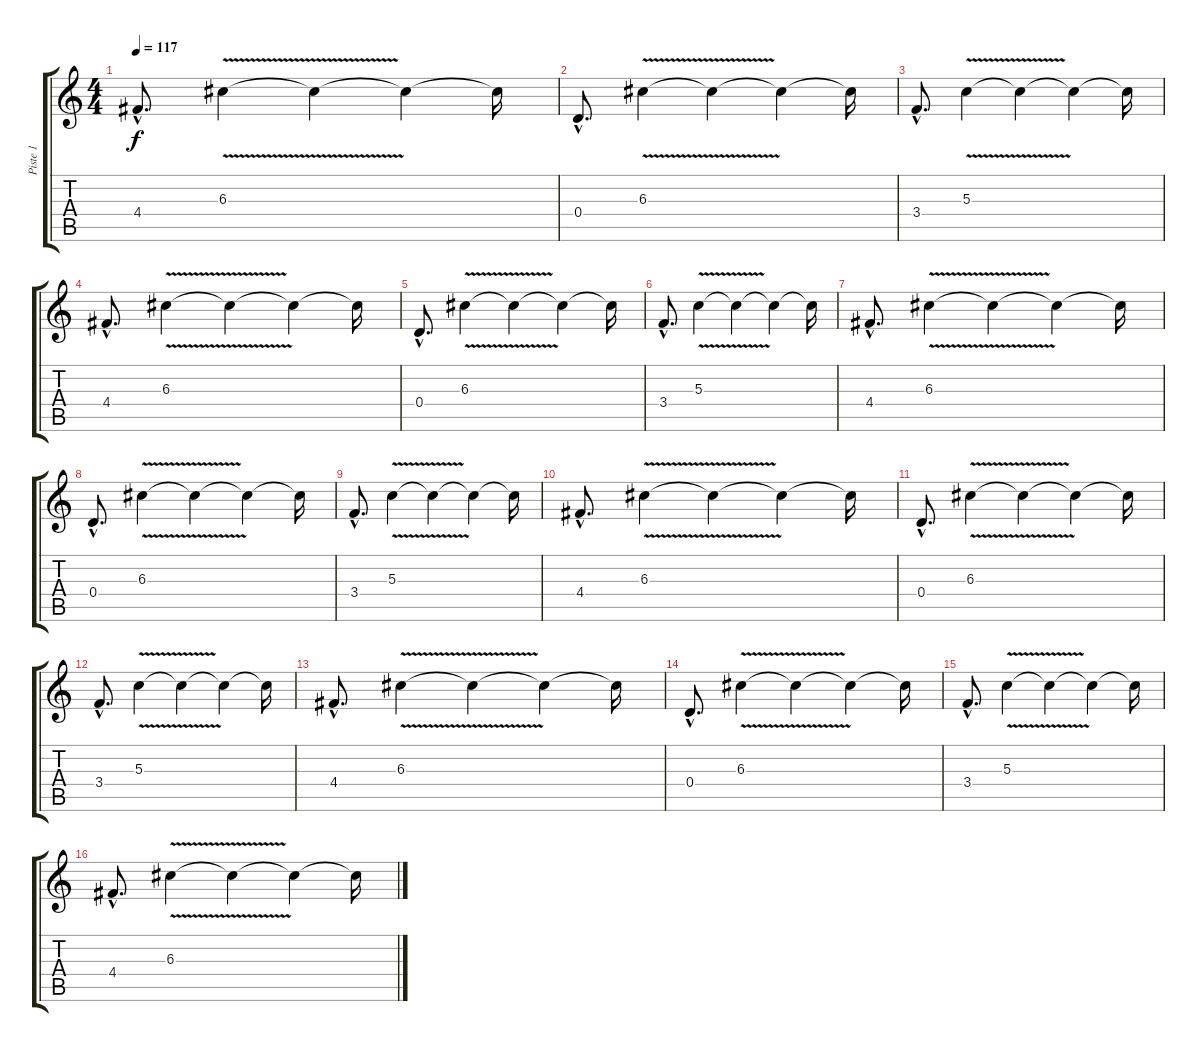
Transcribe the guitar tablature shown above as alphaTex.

\track ("Piste 1" "Piste 1") {instrument electricguitarclean}
\staff {score tabs}
\tuning (E4 B3 G3 D3 A2 E2) {hide}
\ts (4 4)
\tempo 117
\clef g2
\ks c
4.4{hac}.8{d dy f instrument electricguitarclean} 6.3{v}.4 6.3{t}.4 6.3{t}.4 6.3{t}.16 |
0.4{hac}.8{d} 6.3{v}.4 6.3{t}.4 6.3{t}.4 6.3{t}.16 |
3.4{hac}.8{d} 5.3{v}.4 5.3{t}.4 5.3{t}.4 5.3{t}.16 |
4.4{hac}.8{d} 6.3{v}.4 6.3{t}.4 6.3{t}.4 6.3{t}.16 |
0.4{hac}.8{d} 6.3{v}.4 6.3{t}.4 6.3{t}.4 6.3{t}.16 |
3.4{hac}.8{d} 5.3{v}.4 5.3{t}.4 5.3{t}.4 5.3{t}.16 |
4.4{hac}.8{d} 6.3{v}.4 6.3{t}.4 6.3{t}.4 6.3{t}.16 |
0.4{hac}.8{d} 6.3{v}.4 6.3{t}.4 6.3{t}.4 6.3{t}.16 |
3.4{hac}.8{d} 5.3{v}.4 5.3{t}.4 5.3{t}.4 5.3{t}.16 |
4.4{hac}.8{d} 6.3{v}.4 6.3{t}.4 6.3{t}.4 6.3{t}.16 |
0.4{hac}.8{d} 6.3{v}.4 6.3{t}.4 6.3{t}.4 6.3{t}.16 |
3.4{hac}.8{d} 5.3{v}.4 5.3{t}.4 5.3{t}.4 5.3{t}.16 |
4.4{hac}.8{d} 6.3{v}.4 6.3{t}.4 6.3{t}.4 6.3{t}.16 |
0.4{hac}.8{d} 6.3{v}.4 6.3{t}.4 6.3{t}.4 6.3{t}.16 |
3.4{hac}.8{d} 5.3{v}.4 5.3{t}.4 5.3{t}.4 5.3{t}.16 |
4.4{hac}.8{d} 6.3{v}.4 6.3{t}.4 6.3{t}.4 6.3{t}.16
